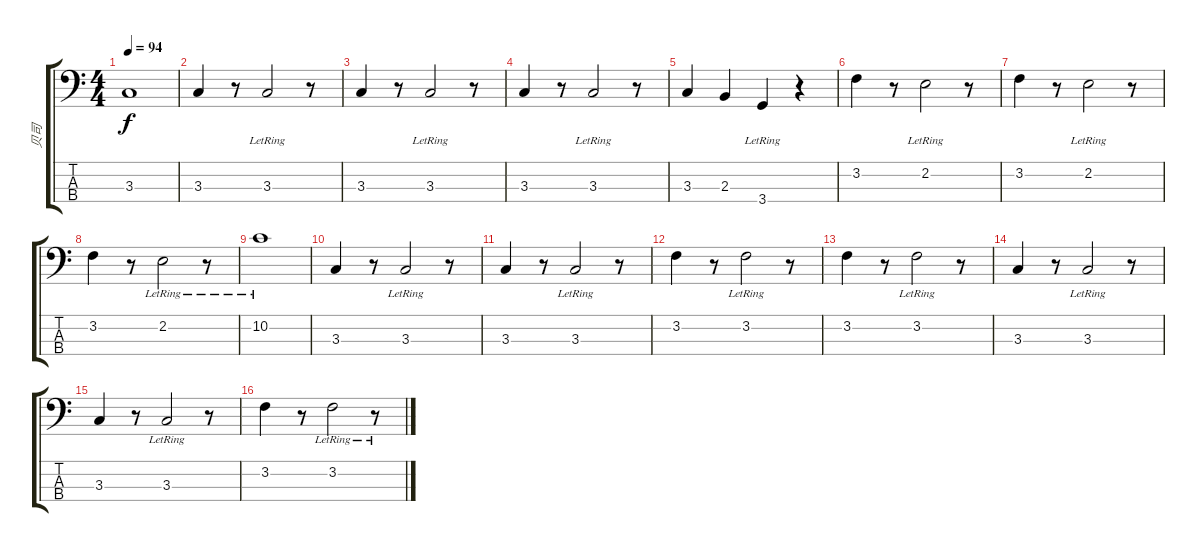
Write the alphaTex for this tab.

\track ("贝司" "贝司") {instrument electricbassfinger}
\staff {score tabs}
\tuning (G2 D2 A1 E1) {hide}
\ts (4 4)
\tempo 94
\clef f4
\ks c
3.3.1{dy f} |
3.3.4 r.8 3.3{lr}.2 r.8 |
3.3.4 r.8 3.3{lr}.2 r.8 |
3.3.4 r.8 3.3{lr}.2 r.8 |
3.3.4 2.3.4 3.4{lr}.4 r.4 |
3.2.4 r.8 2.2{lr}.2 r.8 |
3.2.4 r.8 2.2{lr}.2 r.8 |
3.2.4 r.8 2.2{lr}.2 r.8 |
10.2{lr}.1 |
3.3.4 r.8 3.3{lr}.2 r.8 |
3.3.4 r.8 3.3{lr}.2 r.8 |
3.2.4 r.8 3.2{lr}.2 r.8 |
3.2.4 r.8 3.2{lr}.2 r.8 |
3.3.4 r.8 3.3{lr}.2 r.8 |
3.3.4 r.8 3.3{lr}.2 r.8 |
3.2.4 r.8 3.2{lr}.2 r.8
